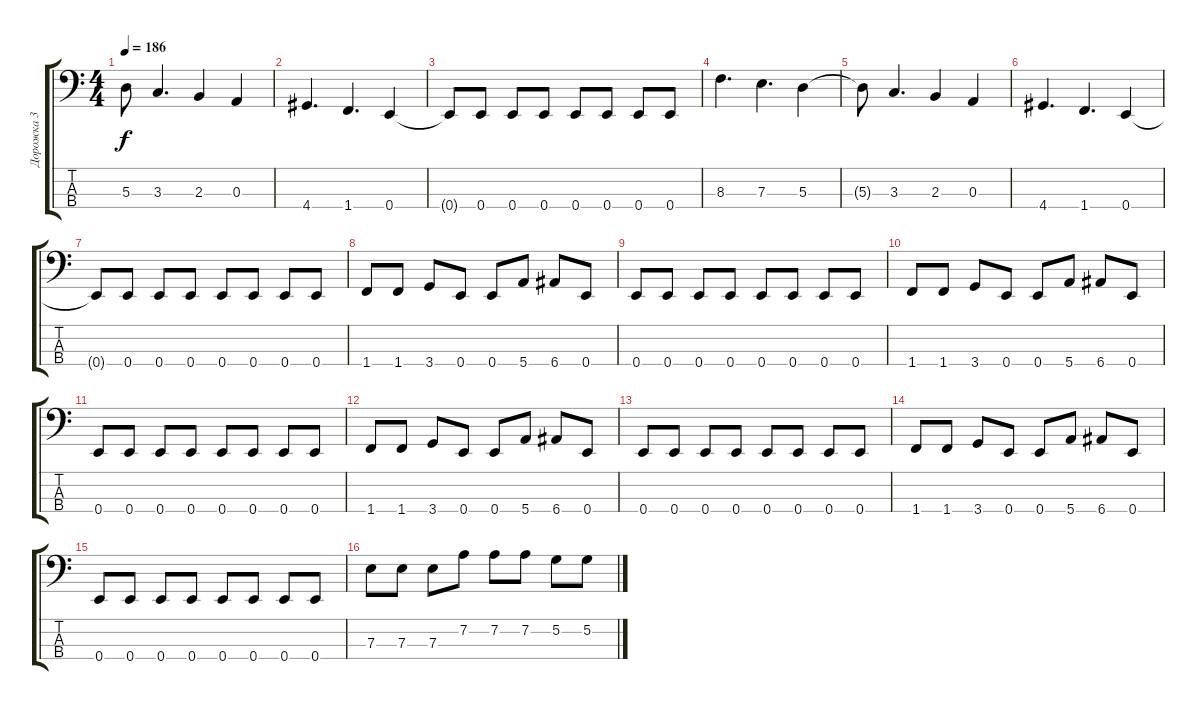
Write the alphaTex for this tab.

\track ("Дорожка 3" "Дорожка 3") {instrument electricbasspick}
\staff {score tabs}
\tuning (G2 D2 A1 E1) {hide}
\ts (4 4)
\tempo 186
\clef f4
\ks c
5.3{t}.8{dy f} 3.3.4{d} 2.3.4 0.3.4 |
4.4.4{d} 1.4.4{d} 0.4.4 |
0.4{t}.8 0.4.8 0.4.8 0.4.8 0.4.8 0.4.8 0.4.8 0.4.8 |
8.3.4{d} 7.3.4{d} 5.3.4 |
5.3{t}.8 3.3.4{d} 2.3.4 0.3.4 |
4.4.4{d} 1.4.4{d} 0.4.4 |
0.4{t}.8 0.4.8 0.4.8 0.4.8 0.4.8 0.4.8 0.4.8 0.4.8 |
1.4.8 1.4.8 3.4.8 0.4.8 0.4.8 5.4.8 6.4.8 0.4.8 |
0.4.8 0.4.8 0.4.8 0.4.8 0.4.8 0.4.8 0.4.8 0.4.8 |
1.4.8 1.4.8 3.4.8 0.4.8 0.4.8 5.4.8 6.4.8 0.4.8 |
0.4.8 0.4.8 0.4.8 0.4.8 0.4.8 0.4.8 0.4.8 0.4.8 |
1.4.8 1.4.8 3.4.8 0.4.8 0.4.8 5.4.8 6.4.8 0.4.8 |
0.4.8 0.4.8 0.4.8 0.4.8 0.4.8 0.4.8 0.4.8 0.4.8 |
1.4.8 1.4.8 3.4.8 0.4.8 0.4.8 5.4.8 6.4.8 0.4.8 |
0.4.8 0.4.8 0.4.8 0.4.8 0.4.8 0.4.8 0.4.8 0.4.8 |
7.3.8 7.3.8 7.3.8 7.2.8 7.2.8 7.2.8 5.2.8 5.2.8
